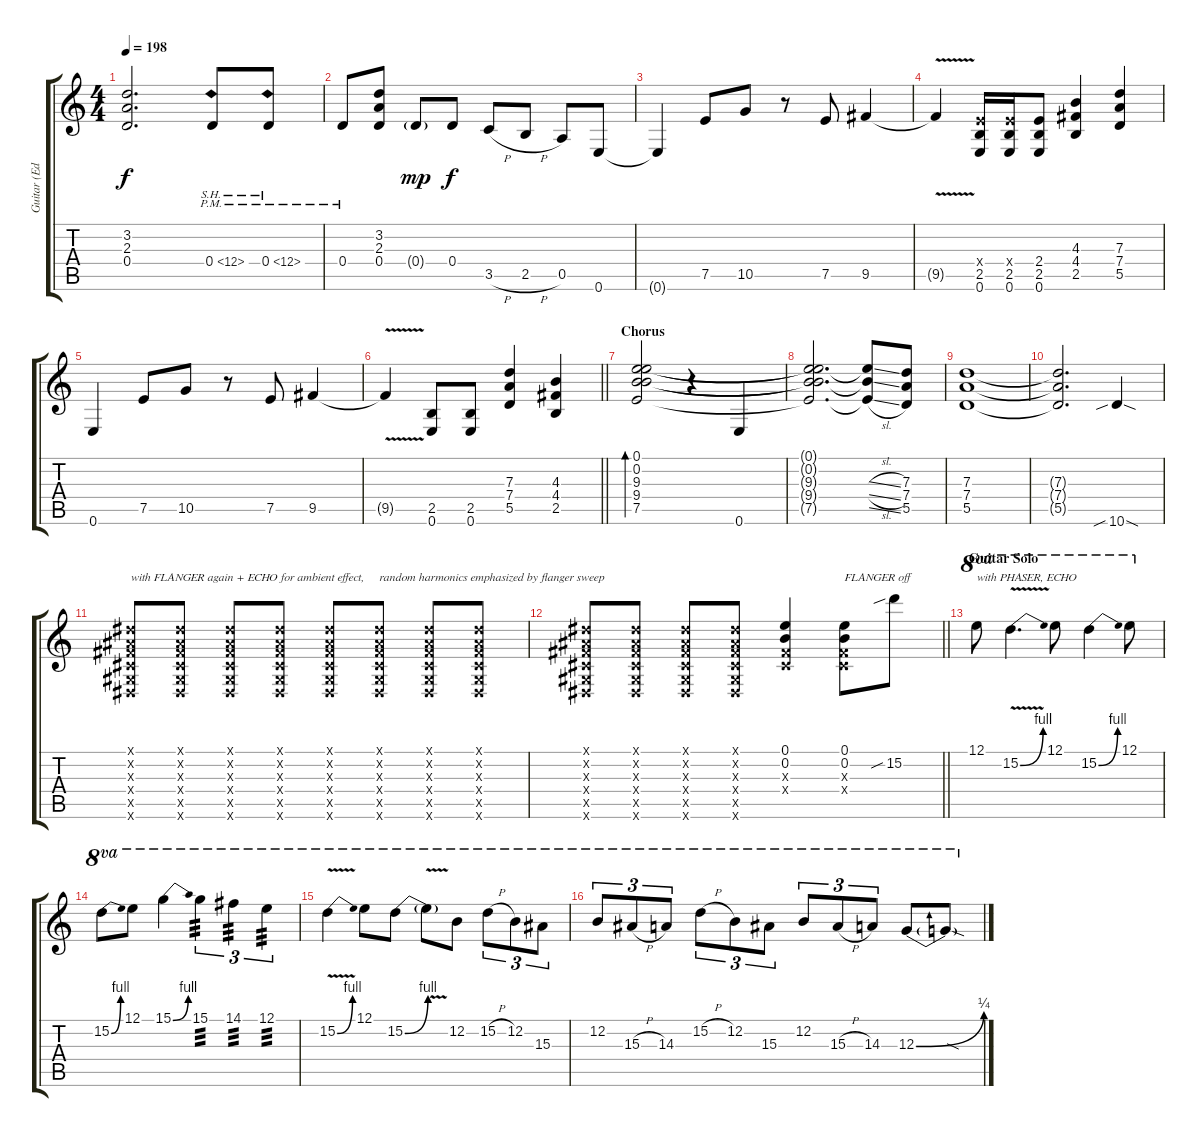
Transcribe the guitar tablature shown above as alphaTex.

\track ("Guitar (Eddie Van Halen)" "Guitar (Ed") {instrument distortionguitar}
\staff {score tabs}
\tuning (E4 B3 G3 D3 A2 E2) {hide}
\ts (4 4)
\tempo 198
\clef g2
\ks c
(3.2{t} 2.3{t} 0.4{t}).2{d dy f} 0.4{sh 12 pm}.8 0.4{sh 12 pm}.8 |
0.4{pm}.8 (3.2 2.3 0.4).8 0.4{g}.8{dy mp} 0.4.8{dy f} 3.5{h}.8 2.5{h}.8 0.5.8 0.6.8 |
0.6{t}.4 7.5.8 10.5.8 r.8 7.5.8 9.5.4 |
9.5{v t}.4 (2.4{x} 2.5 0.6).16 (2.4{x} 2.5 0.6).16 (2.4 2.5 0.6).8 (4.3 4.4 2.5).4 (7.3 7.4 5.5).4 |
0.6.4 7.5.8 10.5.8 r.8 7.5.8 9.5.4 |
\barLineRight lightlight
9.5{v t}.4 (2.5 0.6).8 (2.5 0.6).8 (7.3 7.4 5.5).4 (4.3 4.4 2.5).4 |
\section ("" "Chorus")
(0.1 0.2 9.3 9.4 7.5).2{bd 60} r.4 0.6.4 |
(0.1{t} 0.2{t} 9.3{t} 9.4{t} 7.5{t}).2{d} (9.3{sl t} 9.4{sl t} 7.5{sl t}).8 (7.3 7.4 5.5).8 |
(7.3 7.4 5.5).1 |
(7.3{t} 7.4{t} 5.5{t}).2{d} 10.6{sib sod}.4 |
(-1.1{x} -1.2{x} -1.3{x} -1.4{x} -1.5{x} -1.6{x}).8{txt "with FLANGER again + ECHO for ambient effect,"} (-1.1{x} -1.2{x} -1.3{x} -1.4{x} -1.5{x} -1.6{x}).8 (-1.1{x} -1.2{x} -1.3{x} -1.4{x} -1.5{x} -1.6{x}).8 (-1.1{x} -1.2{x} -1.3{x} -1.4{x} -1.5{x} -1.6{x}).8 (-1.1{x} -1.2{x} -1.3{x} -1.4{x} -1.5{x} -1.6{x}).8 (-1.1{x} -1.2{x} -1.3{x} -1.4{x} -1.5{x} -1.6{x}).8{txt "random harmonics emphasized by flanger sweep"} (-1.1{x} -1.2{x} -1.3{x} -1.4{x} -1.5{x} -1.6{x}).8 (-1.1{x} -1.2{x} -1.3{x} -1.4{x} -1.5{x} -1.6{x}).8 |
\barLineRight lightlight
(-1.1{x} -1.2{x} -1.3{x} -1.4{x} -1.5{x} -1.6{x}).8 (-1.1{x} -1.2{x} -1.3{x} -1.4{x} -1.5{x} -1.6{x}).8 (-1.1{x} -1.2{x} -1.3{x} -1.4{x} -1.5{x} -1.6{x}).8 (-1.1{x} -1.2{x} -1.3{x} -1.4{x} -1.5{x} -1.6{x}).8 (0.1 0.2 -1.3{x} -1.4{x}).4 (0.1 0.2 -1.3{x} -1.4{x}).8{txt "FLANGER off"} 15.2{sib}.8 |
\section ("" "Guitar Solo")
12.1.8{ot 8va txt "with PHASER, ECHO"} 15.2{be (bend 0 0 60 4) v}.4{d ot 8va} 12.1.8{ot 8va} 15.2{be (bend 0 0 60 4)}.4{ot 8va} 12.1.8{ot 8va} |
15.2{be (bend 0 0 60 4)}.8{ot 8va} 12.1.8{ot 8va} 15.1{be (bend 0 0 60 4)}.4{ot 8va} 15.1.4{tu (3 2) ot 8va tp 3} 14.1.4{tu (3 2) ot 8va tp 3} 12.1.4{tu (3 2) ot 8va tp 3} |
15.2{be (bend 0 0 60 4) v}.4{ot 8va} 12.1.8{ot 8va} 15.2{be (bend 0 0 60 4)}.8{ot 8va} 15.2{v t}.8{ot 8va} 12.2.8{ot 8va} 15.2{h}.8{tu (3 2) ot 8va} 12.2.8{tu (3 2) ot 8va} 15.3.8{tu (3 2) ot 8va} |
12.2.8{tu (3 2) ot 8va} 15.3{h}.8{tu (3 2) ot 8va} 14.3.8{tu (3 2) ot 8va} 15.2{h}.8{tu (3 2) ot 8va} 12.2.8{tu (3 2) ot 8va} 15.3.8{tu (3 2) ot 8va} 12.2.8{tu (3 2) ot 8va} 15.3{h}.8{tu (3 2) ot 8va} 14.3.8{tu (3 2) ot 8va} 12.3{be (bend 0 0 60 1)}.8{ot 8va} 12.3{sod t}.8{ot 8va}
